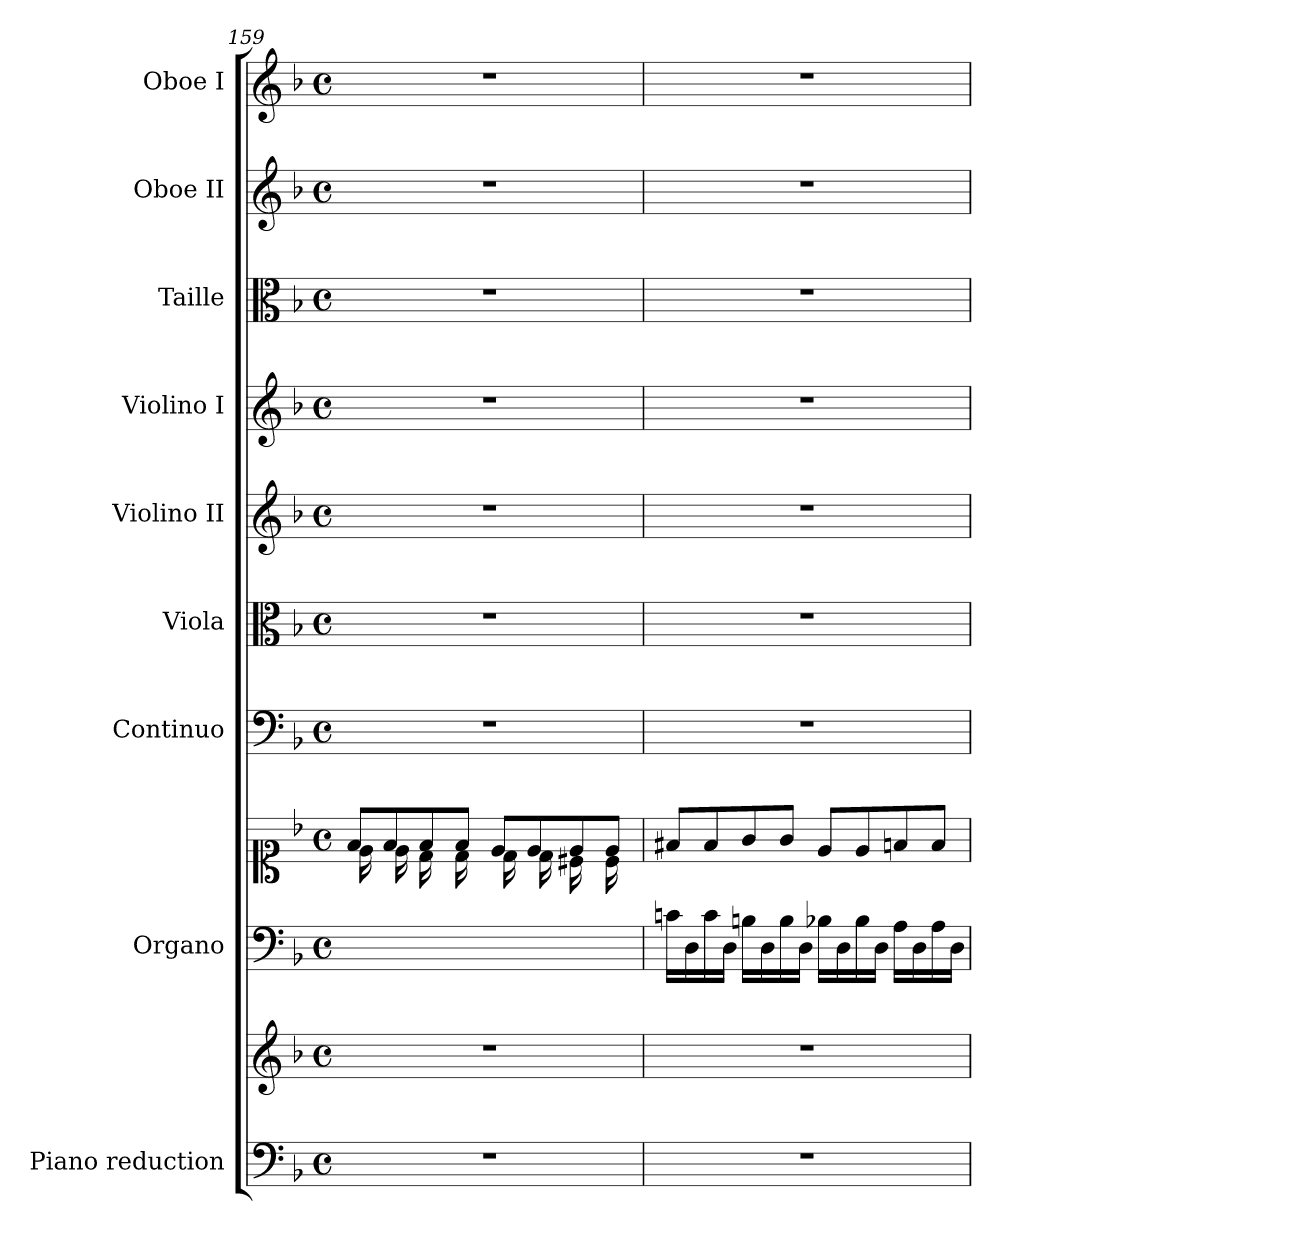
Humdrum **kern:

**kern	**kern	**kern	**kern	**kern	**kern	**kern	**kern	**kern	**kern	**kern
*part9	*part9	*part8	*part8	*part7	*part6	*part5	*part4	*part3	*part2	*part1
*staff11	*staff10	*staff9	*staff8	*staff7	*staff6	*staff5	*staff4	*staff3	*staff2	*staff1
*I"Piano reduction	*	*I"Organo	*	*I"Continuo	*I"Viola	*I"Violino II	*I"Violino I	*I"Taille	*I"Oboe II	*I"Oboe I
*I'Pno	*	*	*	*	*I'Vla	*I'Vln	*I'Vln	*	*I'Ob	*I'Ob
*clefF4	*clefG2	*clefF4	*clefC1	*clefF4	*clefC3	*clefG2	*clefG2	*clefC3	*clefG2	*clefG2
*k[b-]	*k[b-]	*k[b-]	*k[b-]	*k[b-]	*k[b-]	*k[b-]	*k[b-]	*k[b-]	*k[b-]	*k[b-]
*M4/4	*M4/4	*M4/4	*M4/4	*M4/4	*M4/4	*M4/4	*M4/4	*M4/4	*M4/4	*M4/4
*met(c)	*met(c)	*met(c)	*met(c)	*met(c)	*met(c)	*met(c)	*met(c)	*met(c)	*met(c)	*met(c)
=159	=159	=159	=159	=159	=159	=159	=159	=159	=159	=159
*	*	*	*^	*	*	*	*	*	*	*
1r	1r	16ryy	8f/L	16e\LL	1r	1r	1r	1r	1r	1r	1r
.	.	16D/	.	16ryy	.	.	.	.	.	.	.
.	.	16ryy	8f/	16e\	.	.	.	.	.	.	.
.	.	16D/JJ	.	16ryy	.	.	.	.	.	.	.
.	.	16ryy	8f/	16d\LL	.	.	.	.	.	.	.
.	.	16D/	.	16ryy	.	.	.	.	.	.	.
.	.	16ryy	8f/J	16d\	.	.	.	.	.	.	.
.	.	16D/JJ	.	16ryy	.	.	.	.	.	.	.
.	.	16ryy	8e/L	16d\LL	.	.	.	.	.	.	.
.	.	16D/	.	16ryy	.	.	.	.	.	.	.
.	.	16ryy	8e/	16d\	.	.	.	.	.	.	.
.	.	16D/JJ	.	16ryy	.	.	.	.	.	.	.
.	.	16ryy	8e/	16c#X\LL	.	.	.	.	.	.	.
.	.	16D/	.	16ryy	.	.	.	.	.	.	.
.	.	16ryy	8e/J	16c#\	.	.	.	.	.	.	.
.	.	16D/JJ	.	16ryy	.	.	.	.	.	.	.
*	*	*	*v	*v	*	*	*	*	*	*	*
=160	=160	=160	=160	=160	=160	=160	=160	=160	=160	=160
1r	1r	16cn\LL	8f#X/L	1r	1r	1r	1r	1r	1r	1r
.	.	16D\	.	.	.	.	.	.	.	.
.	.	16c\	8f#/	.	.	.	.	.	.	.
.	.	16D\JJ	.	.	.	.	.	.	.	.
.	.	16Bn\LL	8g/	.	.	.	.	.	.	.
.	.	16D\	.	.	.	.	.	.	.	.
.	.	16B\	8g/J	.	.	.	.	.	.	.
.	.	16D\JJ	.	.	.	.	.	.	.	.
.	.	16B-X\LL	8e/L	.	.	.	.	.	.	.
.	.	16D\	.	.	.	.	.	.	.	.
.	.	16B-\	8e/	.	.	.	.	.	.	.
.	.	16D\JJ	.	.	.	.	.	.	.	.
.	.	16A\LL	8fn/	.	.	.	.	.	.	.
.	.	16D\	.	.	.	.	.	.	.	.
.	.	16A\	8f/J	.	.	.	.	.	.	.
.	.	16D\JJ	.	.	.	.	.	.	.	.
=	=	=	=	=	=	=	=	=	=	=
*-	*-	*-	*-	*-	*-	*-	*-	*-	*-	*-
